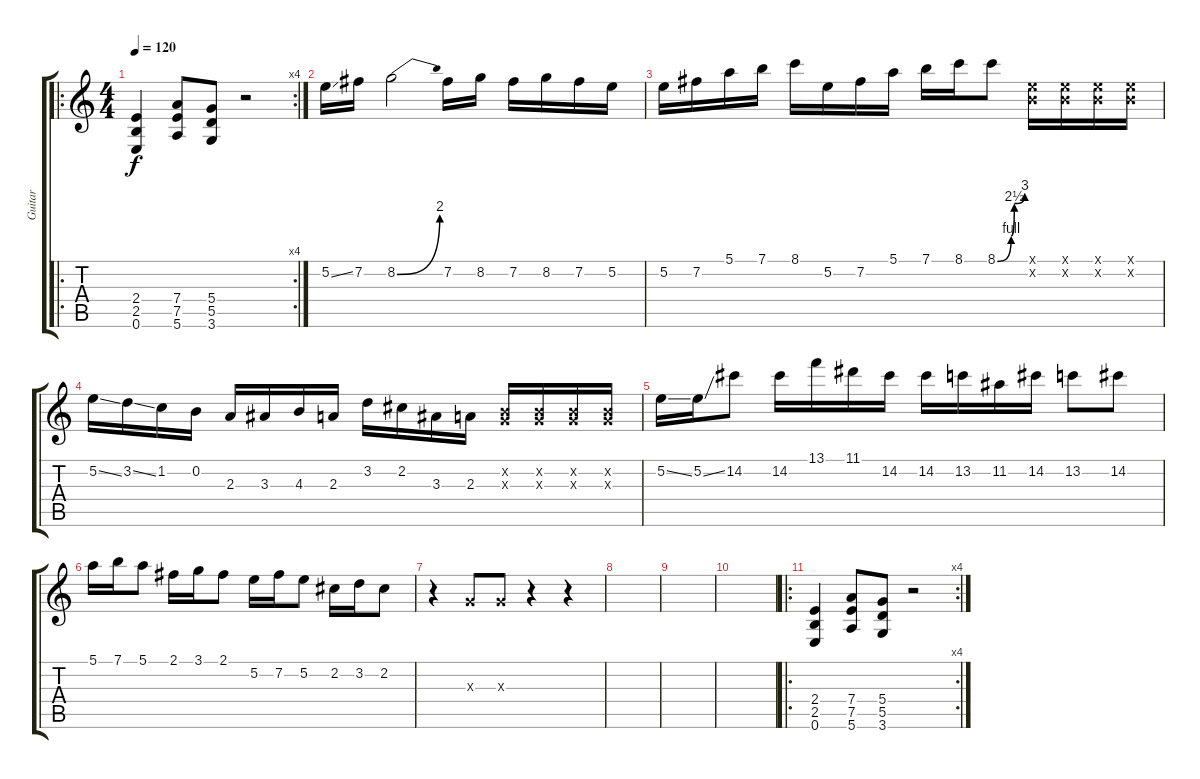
\track ("Guitar" "Guitar") {instrument distortionguitar}
\staff {score tabs}
\tuning (E4 B3 G3 D3 A2 E2) {hide}
\ro
\rc 4
\ts (4 4)
\tempo 120
\clef g2
\ks c
(2.4 2.5 0.6).4{dy f instrument distortionguitar} (7.4 7.5 5.6).8 (5.4 5.5 3.6).8 r.2 |
5.2{ss}.16 7.2.16 8.2{be (bend 0 0 60 8)}.2 7.2.16 8.2.16 7.2.16 8.2.16 7.2.16 5.2.16 |
5.2.16 7.2.16 5.1.16 7.1.16 8.1.16 5.2.16 7.2.16 5.1.16 7.1.16 8.1.16 8.1{be (custom 0 0 30 4 37 10 60 12)}.8 (0.1{x} 0.2{x}).16 (0.1{x} 0.2{x}).16 (0.1{x} 0.2{x}).16 (0.1{x} 0.2{x}).16 |
5.2{ss}.16 3.2{ss}.16 1.2.16 0.2.16 2.3.16 3.3.16 4.3.16 2.3.16 3.2.16 2.2.16 3.3.16 2.3.16 (0.2{x} 0.3{x}).16 (0.2{x} 0.3{x}).16 (0.2{x} 0.3{x}).16 (0.2{x} 0.3{x}).16 |
5.2{ss}.16 5.2{ss}.16 14.2.8 14.2.16 13.1.16 11.1.16 14.2.16 14.2.16 13.2.16 11.2.16 14.2.16 13.2.8 14.2.8 |
5.1.16 7.1.16 5.1.8 2.1.16 3.1.16 2.1.8 5.2.16 7.2.16 5.2.8 2.2.16 3.2.16 2.2.8 |
r.4 0.3{x}.8 0.3{x}.8 r.4 r.4 |
|
|
|
\ro
\rc 4
(2.4 2.5 0.6).4 (7.4 7.5 5.6).8 (5.4 5.5 3.6).8 r.2
